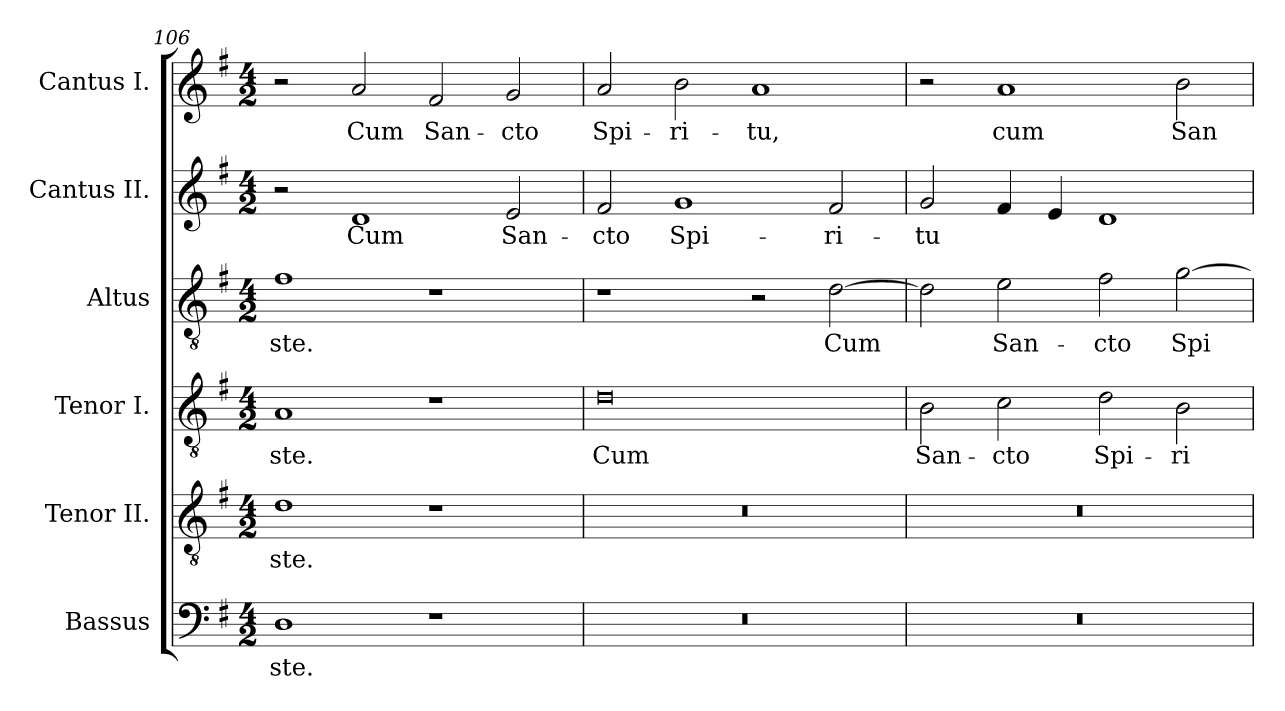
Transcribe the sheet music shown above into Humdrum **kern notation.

**kern	**text	**kern	**text	**kern	**text	**kern	**text	**kern	**text	**kern	**text
*part6	*part6	*part5	*part5	*part4	*part4	*part3	*part3	*part2	*part2	*part1	*part1
*staff6	*staff6	*staff5	*staff5	*staff4	*staff4	*staff3	*staff3	*staff2	*staff2	*staff1	*staff1
*I"Bassus	*	*I"Tenor II.	*	*I"Tenor I.	*	*I"Altus	*	*I"Cantus II.	*	*I"Cantus I.	*
*I'B.	*	*I'T. II.	*	*I'T. I.	*	*I'A.	*	*I'C. II	*	*I'C. I	*
*clefF4	*	*clefGv2	*	*clefGv2	*	*clefGv2	*	*clefG2	*	*clefG2	*
*	*	*ITrd7c12	*	*ITrd7c12	*	*ITrd7c12	*	*	*	*	*
*k[f#]	*	*k[f#]	*	*k[f#]	*	*k[f#]	*	*k[f#]	*	*k[f#]	*
*G:	*	*G:	*	*G:	*	*G:	*	*G:	*	*G:	*
*M4/2	*	*M4/2	*	*M4/2	*	*M4/2	*	*M4/2	*	*M4/2	*
=106	=106	=106	=106	=106	=106	=106	=106	=106	=106	=106	=106
!	!LO:LY:b:color=#000000	!	!	!	!	!	!	!	!	!	!
!	!	!	!LO:LY:b:color=#000000	!	!	!	!	!	!	!	!
!	!	!	!	!	!LO:LY:b:color=#000000	!	!	!	!	!	!
!	!	!	!	!	!	!	!LO:LY:b:color=#000000	!	!	!	!
1Di	-ste.	1Di	-ste.	1AAi	-ste.	1F#i	-ste.	2r	.	2r	.
!	!	!	!	!	!	!	!	!	!LO:LY:b:color=#000000	!	!
!	!	!	!	!	!	!	!	!	!	!	!LO:LY:b:color=#000000
.	.	.	.	.	.	.	.	1di	Cum	2ai/	Cum
!	!	!	!	!	!	!	!	!	!	!	!LO:LY:b:color=#000000
1r	.	1r	.	1r	.	1r	.	.	.	2f#i/	San-
!	!	!	!	!	!	!	!	!	!LO:LY:b:color=#000000	!	!
!	!	!	!	!	!	!	!	!	!	!	!LO:LY:b:color=#000000
.	.	.	.	.	.	.	.	2ei/	San-	2gi/	-cto
=107	=107	=107	=107	=107	=107	=107	=107	=107	=107	=107	=107
!LO:N:vis=1	!	!LO:N:vis=1	!	!	!	!	!	!	!	!	!
!	!	!	!	!	!LO:LY:b:color=#000000	!	!	!	!	!	!
!	!	!	!	!	!	!	!	!	!LO:LY:b:color=#000000	!	!
!	!	!	!	!	!	!	!	!	!	!	!LO:LY:b:color=#000000
0r	.	0r	.	0Di	Cum	1r	.	2f#i/	-cto	2ai/	Spi-
!	!	!	!	!	!	!	!	!	!LO:LY:b:color=#000000	!	!
!	!	!	!	!	!	!	!	!	!	!	!LO:LY:b:color=#000000
.	.	.	.	.	.	.	.	1gi	Spi-	2bi\	-ri-
!	!	!	!	!	!	!	!	!	!	!	!LO:LY:b:color=#000000
.	.	.	.	.	.	2r	.	.	.	1ai	-tu,
!	!	!	!	!	!	!	!LO:LY:b:color=#000000	!	!	!	!
!	!	!	!	!	!	!	!	!	!LO:LY:b:color=#000000	!	!
.	.	.	.	.	.	[2Di\	Cum	2f#i/	-ri-	.	.
!!LO:LB:g=z
=108	=108	=108	=108	=108	=108	=108	=108	=108	=108	=108	=108
!LO:N:vis=1	!	!LO:N:vis=1	!	!	!	!	!	!	!	!	!
!	!	!	!	!	!LO:LY:b:color=#000000	!	!	!	!	!	!
!	!	!	!	!	!	!	!	!	!LO:LY:b:color=#000000	!	!
0r	.	0r	.	2BBi\	San-	2Di\]	.	2gi/	-tu	2r	.
!	!	!	!	!	!LO:LY:b:color=#000000	!	!	!	!	!	!
!	!	!	!	!	!	!	!LO:LY:b:color=#000000	!	!	!	!
!	!	!	!	!	!	!	!	!	!	!	!LO:LY:b:color=#000000
.	.	.	.	2Ci\	-cto	2Ei\	San-	4f#i/	.	1ai	cum
.	.	.	.	.	.	.	.	4ei/	.	.	.
!	!	!	!	!	!LO:LY:b:color=#000000	!	!	!	!	!	!
!	!	!	!	!	!	!	!LO:LY:b:color=#000000	!	!	!	!
.	.	.	.	2Di\	Spi-	2F#i\	-cto	1di	.	.	.
!	!	!	!	!	!LO:LY:b:color=#000000	!	!	!	!	!	!
!	!	!	!	!	!	!	!LO:LY:b:color=#000000	!	!	!	!
!	!	!	!	!	!	!	!	!	!	!	!LO:LY:b:color=#000000
.	.	.	.	2BBi\	-ri-	[2Gi\	Spi-	.	.	2bi\	San-
=	=	=	=	=	=	=	=	=	=	=	=
*-	*-	*-	*-	*-	*-	*-	*-	*-	*-	*-	*-
